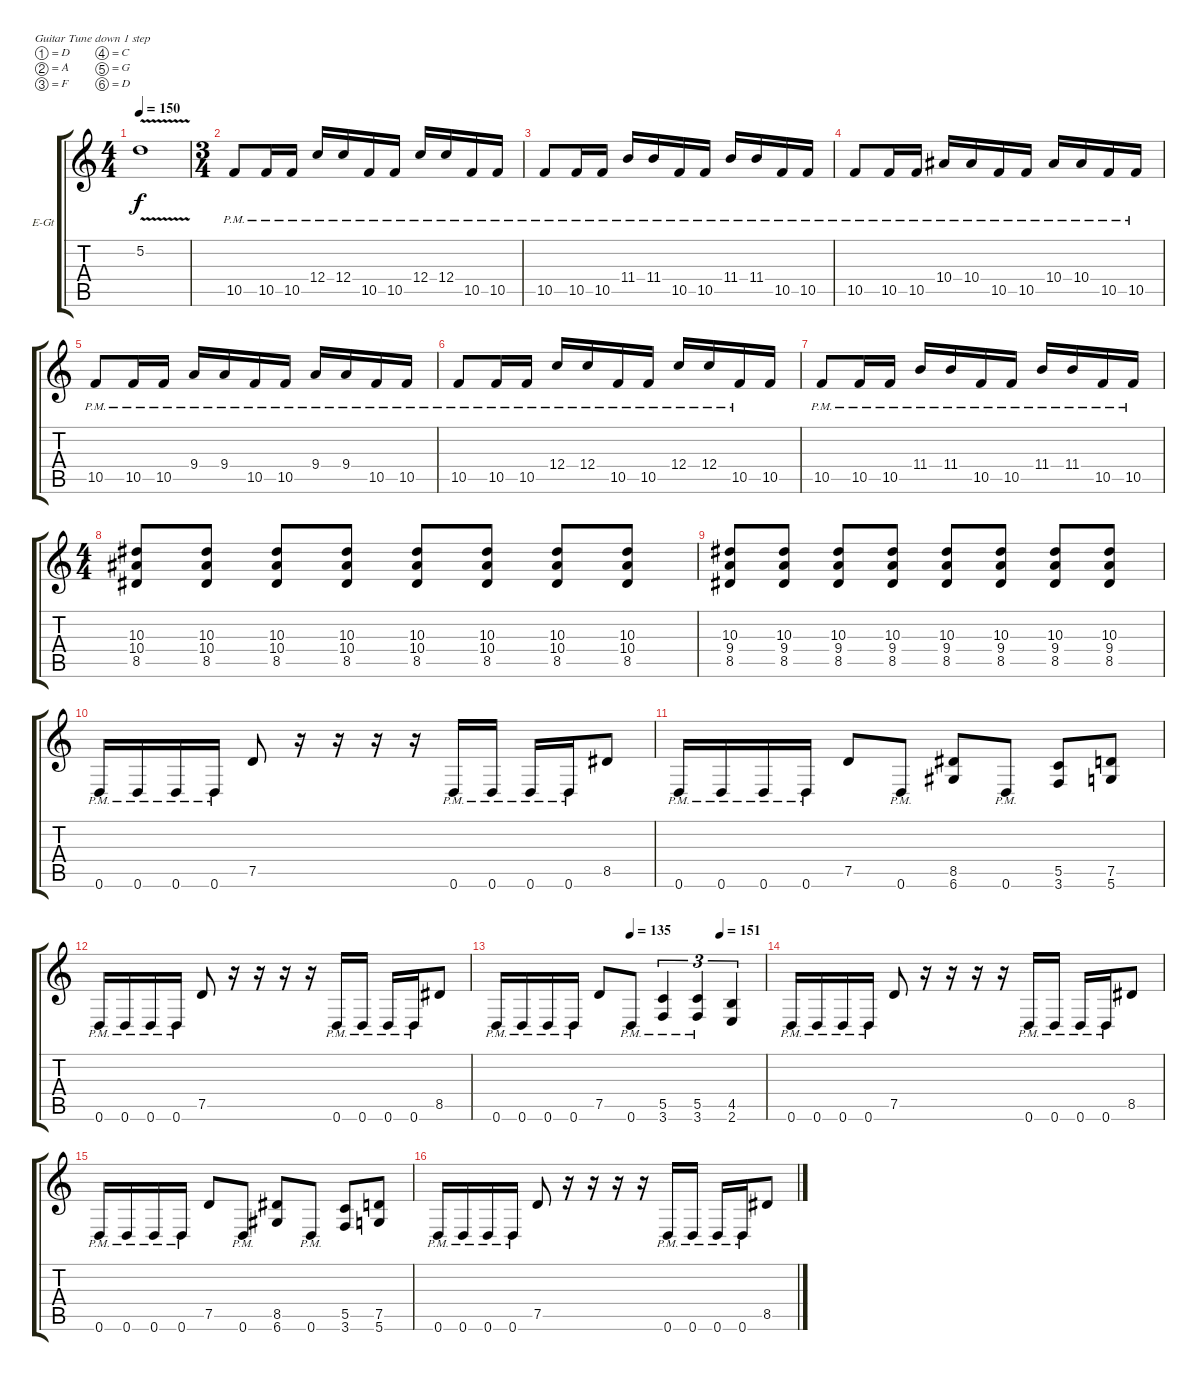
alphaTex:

\bracketExtendMode groupsimilarinstruments
\firstSystemTrackNameOrientation horizontal
\otherSystemsTrackNameOrientation horizontal
\track ("Гитара 1" "E-Gt") {instrument distortionguitar}
\staff {score tabs}
\tuning (D4 A3 F3 C3 G2 D2)
\ts (4 4)
\tempo 150
\clef g2
\ks c
5.2{v t}.1{dy f} |
\ts (3 4)
\beaming (8 2 2 2)
10.5{pm}.8 10.5{pm}.16 10.5{pm}.16 12.4{pm}.16 12.4{pm}.16 10.5{pm}.16 10.5{pm}.16 12.4{pm}.16 12.4{pm}.16 10.5{pm}.16 10.5{pm}.16 |
\beaming (8 2 2 2 2)
10.5{pm}.8 10.5{pm}.16 10.5{pm}.16 11.4{pm}.16 11.4{pm}.16 10.5{pm}.16 10.5{pm}.16 11.4{pm}.16 11.4{pm}.16 10.5{pm}.16 10.5{pm}.16 |
10.5{pm}.8 10.5{pm}.16 10.5{pm}.16 10.4{pm}.16 10.4{pm}.16 10.5{pm}.16 10.5{pm}.16 10.4{pm}.16 10.4{pm}.16 10.5{pm}.16 10.5{pm}.16 |
10.5{pm}.8 10.5{pm}.16 10.5{pm}.16 9.4{pm}.16 9.4{pm}.16 10.5{pm}.16 10.5{pm}.16 9.4{pm}.16 9.4{pm}.16 10.5{pm}.16 10.5{pm}.16 |
10.5{pm}.8 10.5{pm}.16 10.5{pm}.16 12.4{pm}.16 12.4{pm}.16 10.5{pm}.16 10.5{pm}.16 12.4{pm}.16 12.4{pm}.16 10.5{pm}.16 10.5.16 |
10.5{pm}.8 10.5{pm}.16 10.5{pm}.16 11.4{pm}.16 11.4{pm}.16 10.5{pm}.16 10.5{pm}.16 11.4{pm}.16 11.4{pm}.16 10.5{pm}.16 10.5{pm}.16 |
\ts (4 4)
\beaming (8 2 2 2 2)
(10.3 10.4 8.5).8 (10.3 10.4 8.5).8 (10.3 10.4 8.5).8 (10.3 10.4 8.5).8 (10.3 10.4 8.5).8 (10.3 10.4 8.5).8 (10.3 10.4 8.5).8 (10.3 10.4 8.5).8 |
(10.3 9.4 8.5).8 (10.3 9.4 8.5).8 (10.3 9.4 8.5).8 (10.3 9.4 8.5).8 (10.3 9.4 8.5).8 (10.3 9.4 8.5).8 (10.3 9.4 8.5).8 (10.3 9.4 8.5).8 |
0.6{pm}.16 0.6{pm}.16 0.6{pm}.16 0.6{pm}.16 7.5.8 r.16 r.16 r.16 r.16 0.6{pm}.16 0.6{pm}.16 0.6{pm}.16 0.6{pm}.16 8.5.8 |
0.6{pm}.16 0.6{pm}.16 0.6{pm}.16 0.6{pm}.16 7.5.8 0.6{pm}.8 (8.5 6.6).8 0.6{pm}.8 (5.5 3.6).8 (7.5 5.6).8 |
0.6{pm}.16 0.6{pm}.16 0.6{pm}.16 0.6{pm}.16 7.5.8 r.16 r.16 r.16 r.16 0.6{pm}.16 0.6{pm}.16 0.6{pm}.16 0.6{pm}.16 8.5.8 |
\tempo (135 0.5)
\tempo (151 0.833333)
0.6{pm}.16 0.6{pm}.16 0.6{pm}.16 0.6{pm}.16 7.5.8 0.6{pm}.8 (5.5{pm} 3.6{pm}).4{tu (3 2)} (5.5{pm} 3.6{pm}).4{tu (3 2)} (4.5 2.6).4{tu (3 2)} |
0.6{pm}.16 0.6{pm}.16 0.6{pm}.16 0.6{pm}.16 7.5.8 r.16 r.16 r.16 r.16 0.6{pm}.16 0.6{pm}.16 0.6{pm}.16 0.6{pm}.16 8.5.8 |
0.6{pm}.16 0.6{pm}.16 0.6{pm}.16 0.6{pm}.16 7.5.8 0.6{pm}.8 (8.5 6.6).8 0.6{pm}.8 (5.5 3.6).8 (7.5 5.6).8 |
0.6{pm}.16 0.6{pm}.16 0.6{pm}.16 0.6{pm}.16 7.5.8 r.16 r.16 r.16 r.16 0.6{pm}.16 0.6{pm}.16 0.6{pm}.16 0.6{pm}.16 8.5.8
